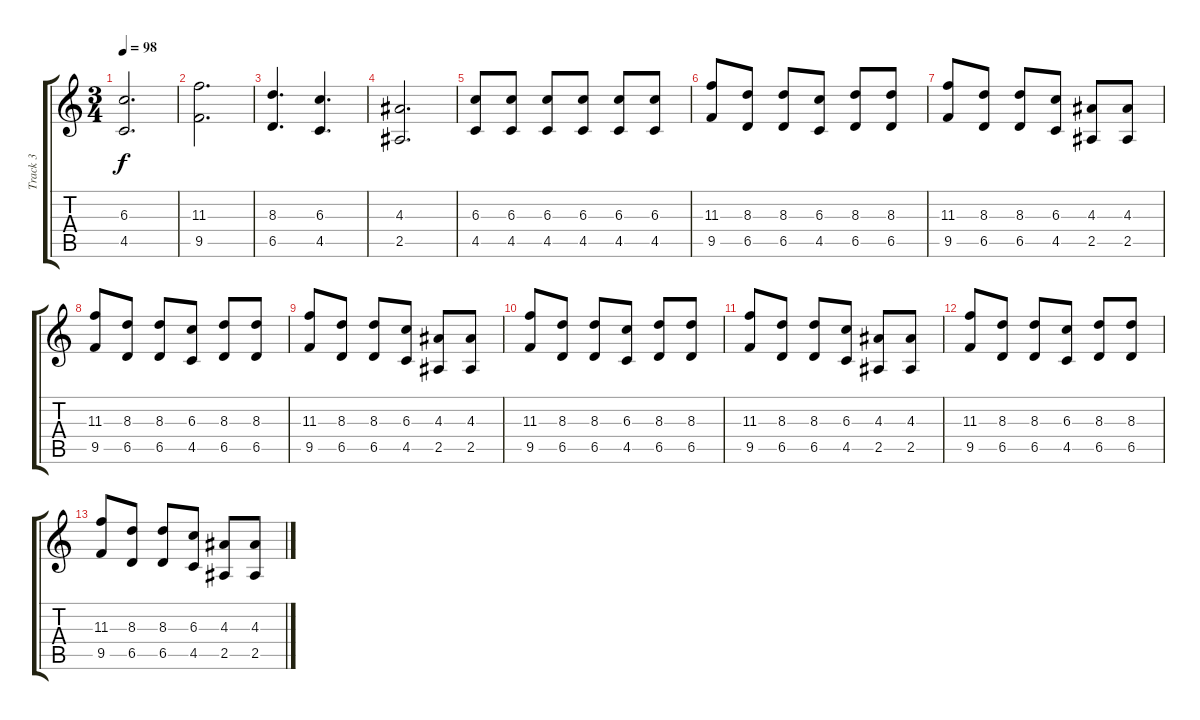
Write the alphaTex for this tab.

\track ("Track 3" "Track 3") {instrument overdrivenguitar}
\staff {score tabs}
\tuning (Eb4 Bb3 Gb3 Db3 Ab2 Db2) {hide}
\ts (3 4)
\tempo 98
\clef g2
\ks c
(6.3 4.5).2{d dy f} |
(11.3 9.5).2{d} |
(8.3 6.5).4{d} (6.3 4.5).4{d} |
(4.3 2.5).2{d} |
(6.3 4.5).8 (6.3 4.5).8 (6.3 4.5).8 (6.3 4.5).8 (6.3 4.5).8 (6.3 4.5).8 |
(11.3 9.5).8 (8.3 6.5).8 (8.3 6.5).8 (6.3 4.5).8 (8.3 6.5).8 (8.3 6.5).8 |
(11.3 9.5).8 (8.3 6.5).8 (8.3 6.5).8 (6.3 4.5).8 (4.3 2.5).8 (4.3 2.5).8 |
(11.3 9.5).8 (8.3 6.5).8 (8.3 6.5).8 (6.3 4.5).8 (8.3 6.5).8 (8.3 6.5).8 |
(11.3 9.5).8 (8.3 6.5).8 (8.3 6.5).8 (6.3 4.5).8 (4.3 2.5).8 (4.3 2.5).8 |
(11.3 9.5).8 (8.3 6.5).8 (8.3 6.5).8 (6.3 4.5).8 (8.3 6.5).8 (8.3 6.5).8 |
(11.3 9.5).8 (8.3 6.5).8 (8.3 6.5).8 (6.3 4.5).8 (4.3 2.5).8 (4.3 2.5).8 |
(11.3 9.5).8 (8.3 6.5).8 (8.3 6.5).8 (6.3 4.5).8 (8.3 6.5).8 (8.3 6.5).8 |
(11.3 9.5).8 (8.3 6.5).8 (8.3 6.5).8 (6.3 4.5).8 (4.3 2.5).8 (4.3 2.5).8
